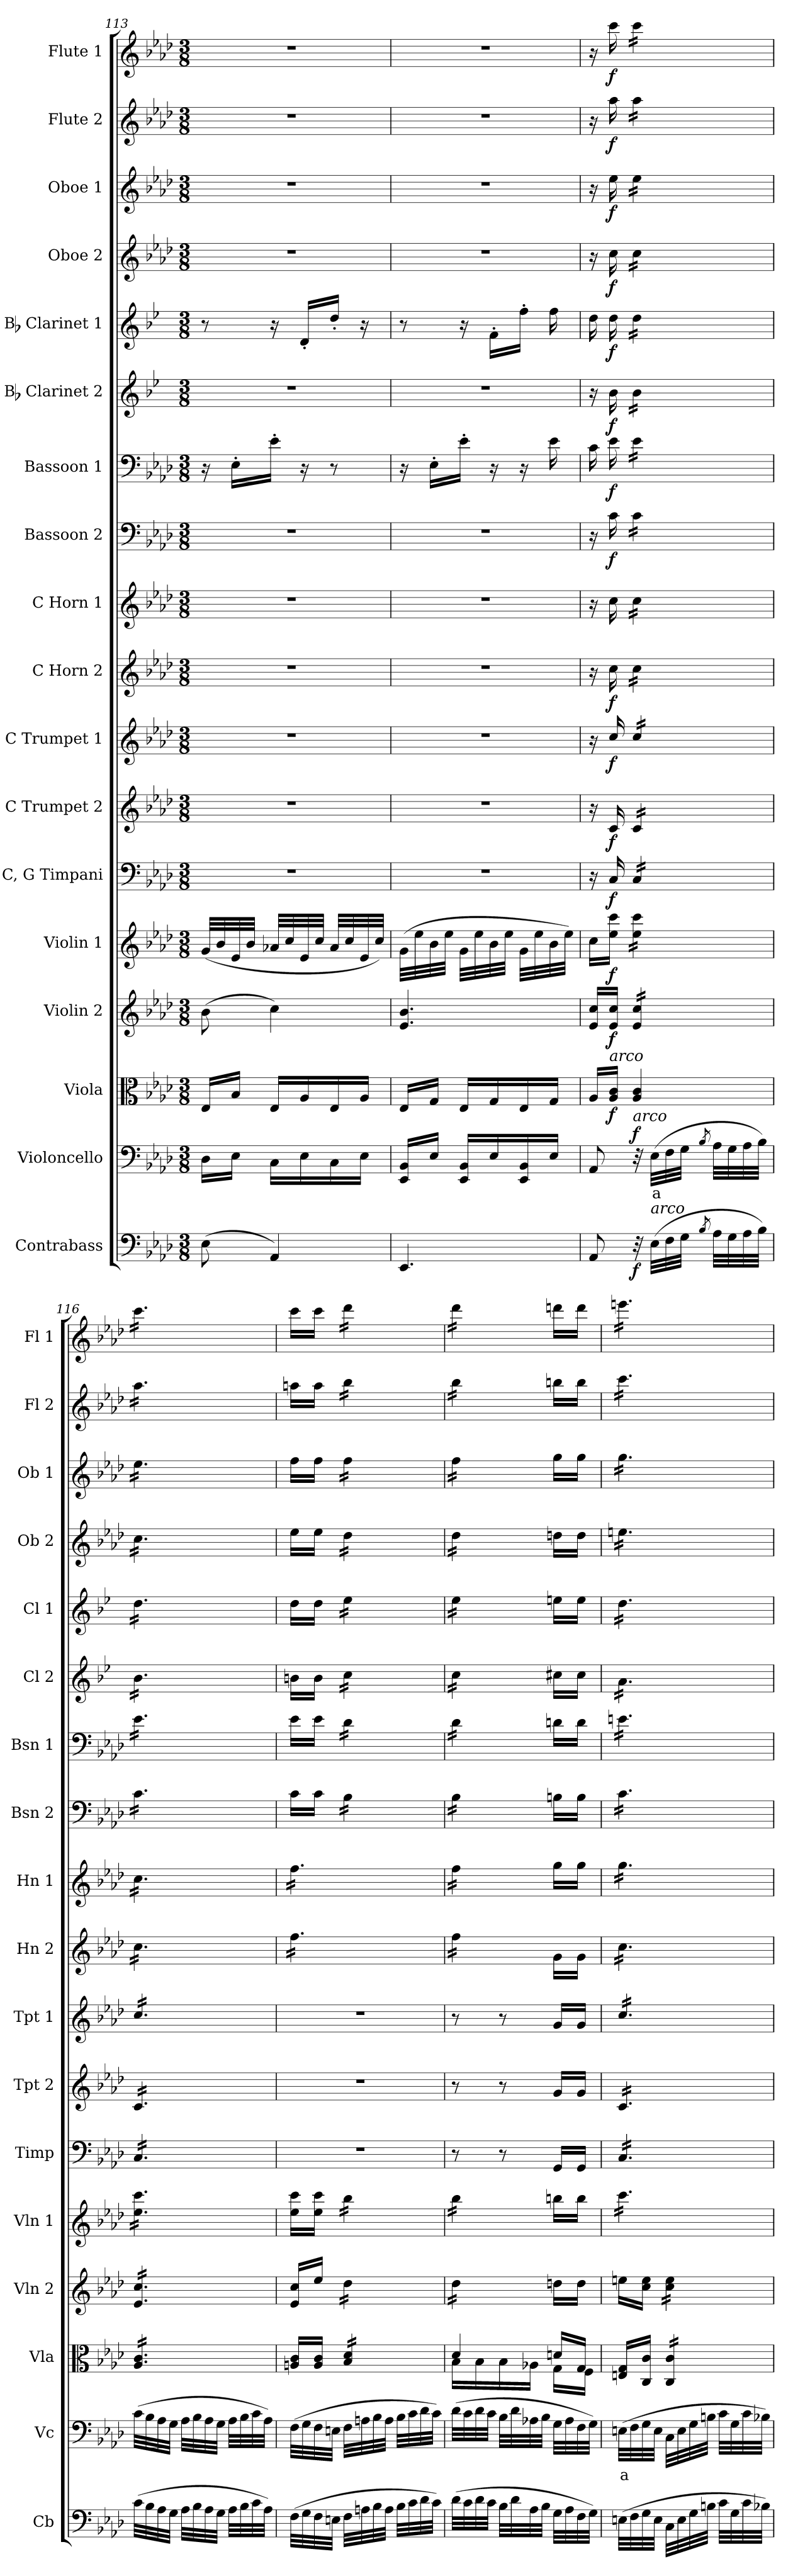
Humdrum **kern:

**kern	**dynam	**kern	**text	**dynam	**kern	**dynam	**kern	**dynam	**kern	**dynam	**kern	**dynam	**kern	**dynam	**kern	**dynam	**kern	**dynam	**kern	**kern	**dynam	**kern	**dynam	**kern	**dynam	**kern	**dynam	**kern	**dynam	**kern	**dynam	**kern	**dynam	**kern	**dynam
*part18	*part18	*part17	*part17	*part17	*part16	*part16	*part15	*part15	*part14	*part14	*part13	*part13	*part12	*part12	*part11	*part11	*part10	*part10	*part9	*part8	*part8	*part7	*part7	*part6	*part6	*part5	*part5	*part4	*part4	*part3	*part3	*part2	*part2	*part1	*part1
*staff18	*staff18	*staff17	*staff17	*staff17	*staff16	*staff16	*staff15	*staff15	*staff14	*staff14	*staff13	*staff13	*staff12	*staff12	*staff11	*staff11	*staff10	*staff10	*staff9	*staff8	*staff8	*staff7	*staff7	*staff6	*staff6	*staff5	*staff5	*staff4	*staff4	*staff3	*staff3	*staff2	*staff2	*staff1	*staff1
*I"Contrabass	*	*I"Violoncello	*	*	*I"Viola	*	*I"Violin 2	*	*I"Violin 1	*	*I"C, G Timpani	*	*I"C Trumpet 2	*	*I"C Trumpet 1	*	*I"C Horn 2	*	*I"C Horn 1	*I"Bassoon 2	*	*I"Bassoon 1	*	*I"Bb Clarinet 2	*	*I"Bb Clarinet 1	*	*I"Oboe 2	*	*I"Oboe 1	*	*I"Flute 2	*	*I"Flute 1	*
*I'Cb	*	*I'Vc	*	*	*I'Vla	*	*I'Vln 2	*	*I'Vln 1	*	*I'Timp	*	*I'Tpt 2	*	*I'Tpt 1	*	*I'Hn 2	*	*I'Hn 1	*I'Bsn 2	*	*I'Bsn 1	*	*I'Cl 2	*	*I'Cl 1	*	*I'Ob 2	*	*I'Ob 1	*	*I'Fl 2	*	*I'Fl 1	*
*clefF4	*	*clefF4	*	*	*clefC3	*	*clefG2	*	*clefG2	*	*clefF4	*	*clefG2	*	*clefG2	*	*clefG2	*	*clefG2	*clefF4	*	*clefF4	*	*clefG2	*	*clefG2	*	*clefG2	*	*clefG2	*	*clefG2	*	*clefG2	*
*ITrd7c12	*	*	*	*	*	*	*	*	*	*	*	*	*	*	*	*	*ITrd7c12	*	*ITrd7c12	*	*	*	*	*ITrd1c2	*	*ITrd1c2	*	*	*	*	*	*	*	*	*
*k[b-e-a-d-]	*	*k[b-e-a-d-]	*	*	*k[b-e-a-d-]	*	*k[b-e-a-d-]	*	*k[b-e-a-d-]	*	*k[b-e-a-d-]	*	*k[b-e-a-d-]	*	*k[b-e-a-d-]	*	*k[b-e-a-d-]	*	*k[b-e-a-d-]	*k[b-e-a-d-]	*	*k[b-e-a-d-]	*	*k[b-e-a-d-]	*	*k[b-e-a-d-]	*	*k[b-e-a-d-]	*	*k[b-e-a-d-]	*	*k[b-e-a-d-]	*	*k[b-e-a-d-]	*
*M3/8	*	*M3/8	*	*	*M3/8	*	*M3/8	*	*M3/8	*	*M3/8	*	*M3/8	*	*M3/8	*	*M3/8	*	*M3/8	*M3/8	*	*M3/8	*	*M3/8	*	*M3/8	*	*M3/8	*	*M3/8	*	*M3/8	*	*M3/8	*
=113	=113	=113	=113	=113	=113	=113	=113	=113	=113	=113	=113	=113	=113	=113	=113	=113	=113	=113	=113	=113	=113	=113	=113	=113	=113	=113	=113	=113	=113	=113	=113	=113	=113	=113	=113
(8EE-\	.	16D-\LL	.	.	16E-/LL	.	(8b-\	.	(32g/LLL	.	4.r	.	4.r	.	4.r	.	4.r	.	4.r	4.r	.	16r	.	4.r	.	8r	.	4.r	.	4.r	.	4.r	.	4.r	.
.	.	.	.	.	.	.	.	.	32b-/	.	.	.	.	.	.	.	.	.	.	.	.	.	.	.	.	.	.	.	.	.	.	.	.	.	.
.	.	16E-\JJ	.	.	16B-/JJ	.	.	.	32e-/	.	.	.	.	.	.	.	.	.	.	.	.	16E-'\LL	.	.	.	.	.	.	.	.	.	.	.	.	.
.	.	.	.	.	.	.	.	.	32b-/JJJ	.	.	.	.	.	.	.	.	.	.	.	.	.	.	.	.	.	.	.	.	.	.	.	.	.	.
4AAA-/)	.	16C\LL	.	.	16E-/LL	.	4cc\)	.	32a-X/LLL	.	.	.	.	.	.	.	.	.	.	.	.	16e-'\JJ	.	.	.	16r	.	.	.	.	.	.	.	.	.
.	.	.	.	.	.	.	.	.	32cc/	.	.	.	.	.	.	.	.	.	.	.	.	.	.	.	.	.	.	.	.	.	.	.	.	.	.
.	.	16E-\	.	.	16A-/	.	.	.	32e-/	.	.	.	.	.	.	.	.	.	.	.	.	16r	.	.	.	16c'/LL	.	.	.	.	.	.	.	.	.
.	.	.	.	.	.	.	.	.	32cc/JJJ	.	.	.	.	.	.	.	.	.	.	.	.	.	.	.	.	.	.	.	.	.	.	.	.	.	.
.	.	16C\	.	.	16E-/	.	.	.	32a-/LLL	.	.	.	.	.	.	.	.	.	.	.	.	8r	.	.	.	16cc'/JJ	.	.	.	.	.	.	.	.	.
.	.	.	.	.	.	.	.	.	32cc/	.	.	.	.	.	.	.	.	.	.	.	.	.	.	.	.	.	.	.	.	.	.	.	.	.	.
.	.	16E-\JJ	.	.	16A-/JJ	.	.	.	32e-/	.	.	.	.	.	.	.	.	.	.	.	.	.	.	.	.	16r	.	.	.	.	.	.	.	.	.
.	.	.	.	.	.	.	.	.	32cc/JJJ)	.	.	.	.	.	.	.	.	.	.	.	.	.	.	.	.	.	.	.	.	.	.	.	.	.	.
=114	=114	=114	=114	=114	=114	=114	=114	=114	=114	=114	=114	=114	=114	=114	=114	=114	=114	=114	=114	=114	=114	=114	=114	=114	=114	=114	=114	=114	=114	=114	=114	=114	=114	=114	=114
4.EEE-/	.	16EE-/ 16BB-/LL	.	.	16E-/LL	.	4.e-/ 4.b-/	.	(32g\LLL	.	4.r	.	4.r	.	4.r	.	4.r	.	4.r	4.r	.	16r	.	4.r	.	8r	.	4.r	.	4.r	.	4.r	.	4.r	.
.	.	.	.	.	.	.	.	.	32ee-\	.	.	.	.	.	.	.	.	.	.	.	.	.	.	.	.	.	.	.	.	.	.	.	.	.	.
.	.	16E-/JJ	.	.	16G/JJ	.	.	.	32b-\	.	.	.	.	.	.	.	.	.	.	.	.	16E-'\LL	.	.	.	.	.	.	.	.	.	.	.	.	.
.	.	.	.	.	.	.	.	.	32ee-\JJJ	.	.	.	.	.	.	.	.	.	.	.	.	.	.	.	.	.	.	.	.	.	.	.	.	.	.
.	.	16EE-/ 16BB-/LL	.	.	16E-/LL	.	.	.	32g\LLL	.	.	.	.	.	.	.	.	.	.	.	.	16e-'\JJ	.	.	.	16r	.	.	.	.	.	.	.	.	.
.	.	.	.	.	.	.	.	.	32ee-\	.	.	.	.	.	.	.	.	.	.	.	.	.	.	.	.	.	.	.	.	.	.	.	.	.	.
.	.	16E-/	.	.	16G/	.	.	.	32b-\	.	.	.	.	.	.	.	.	.	.	.	.	16r	.	.	.	16e-'\LL	.	.	.	.	.	.	.	.	.
.	.	.	.	.	.	.	.	.	32ee-\JJJ	.	.	.	.	.	.	.	.	.	.	.	.	.	.	.	.	.	.	.	.	.	.	.	.	.	.
.	.	16EE-/ 16BB-/	.	.	16E-/	.	.	.	32g\LLL	.	.	.	.	.	.	.	.	.	.	.	.	16r	.	.	.	16ee-'\JJ	.	.	.	.	.	.	.	.	.
.	.	.	.	.	.	.	.	.	32ee-\	.	.	.	.	.	.	.	.	.	.	.	.	.	.	.	.	.	.	.	.	.	.	.	.	.	.
.	.	16E-/JJ	.	.	16G/JJ	.	.	.	32b-\	.	.	.	.	.	.	.	.	.	.	.	.	16e-\	.	.	.	16ee-\	.	.	.	.	.	.	.	.	.
.	.	.	.	.	.	.	.	.	32ee-\JJJ)	.	.	.	.	.	.	.	.	.	.	.	.	.	.	.	.	.	.	.	.	.	.	.	.	.	.
=115	=115	=115	=115	=115	=115	=115	=115	=115	=115	=115	=115	=115	=115	=115	=115	=115	=115	=115	=115	=115	=115	=115	=115	=115	=115	=115	=115	=115	=115	=115	=115	=115	=115	=115	=115
8AAA-/	.	8AA-/	.	.	16A-/LL	.	16e-/ 16cc/LL	.	16cc\LL	.	16r	.	16r	.	16r	.	16r	.	16r	16r	.	16c\	.	16r	.	16cc\	.	16r	.	16r	.	16r	.	16r	.
!	!	!	!	!	!LO:TX:a:i:t=arco	!	!	!	!	!	!	!	!	!	!	!	!	!	!	!	!	!	!	!	!	!	!	!	!	!	!	!	!	!	!
!	!	!	!	!	!	!LO:DY:b	!	!LO:DY:b	!	!LO:DY:b	!	!LO:DY:b	!	!LO:DY:b	!	!LO:DY:b	!	!LO:DY:b	!	!	!LO:DY:b	!	!LO:DY:b	!	!LO:DY:b	!	!LO:DY:b	!	!LO:DY:b	!	!LO:DY:b	!	!LO:DY:b	!	!LO:DY:b
.	.	.	.	.	16A-/ 16c/JJ	f	16e-/ 16cc/JJ	f	16ee-\ 16ccc\JJ	f	16C/	f	16c/	f	16cc/	f	16c\	f	16c\	16c\	f	16e-\	f	16a-\	f	16cc\	f	16cc\	f	16ee-\	f	16aa-\	f	16ccc\	f
!	!	!LO:TX:a:i:t=arco	!	!	!	!	!	!	!	!	!	!	!	!	!	!	!	!	!	!	!	!	!	!	!	!	!	!	!	!	!	!	!	!	!
!	!LO:DY:b	!	!	!LO:DY:b	!	!	!	!	!	!	!	!	!	!	!	!	!	!	!	!	!	!	!	!	!	!	!	!	!	!	!	!	!	!	!
*	*	*	*	*	*	*	*tremolo	*	*	*	*	*	*	*	*	*	*	*	*	*	*	*	*	*	*	*	*	*	*	*	*	*	*	*	*
*	*	*	*	*	*	*	*	*	*tremolo	*	*	*	*	*	*	*	*	*	*	*	*	*	*	*	*	*	*	*	*	*	*	*	*	*	*
*	*	*	*	*	*	*	*	*	*	*	*tremolo	*	*	*	*	*	*	*	*	*	*	*	*	*	*	*	*	*	*	*	*	*	*	*	*
*	*	*	*	*	*	*	*	*	*	*	*	*	*tremolo	*	*	*	*	*	*	*	*	*	*	*	*	*	*	*	*	*	*	*	*	*	*
*	*	*	*	*	*	*	*	*	*	*	*	*	*	*	*tremolo	*	*	*	*	*	*	*	*	*	*	*	*	*	*	*	*	*	*	*	*
*	*	*	*	*	*	*	*	*	*	*	*	*	*	*	*	*	*tremolo	*	*	*	*	*	*	*	*	*	*	*	*	*	*	*	*	*	*
*	*	*	*	*	*	*	*	*	*	*	*	*	*	*	*	*	*	*	*tremolo	*	*	*	*	*	*	*	*	*	*	*	*	*	*	*	*
*	*	*	*	*	*	*	*	*	*	*	*	*	*	*	*	*	*	*	*	*tremolo	*	*	*	*	*	*	*	*	*	*	*	*	*	*	*
*	*	*	*	*	*	*	*	*	*	*	*	*	*	*	*	*	*	*	*	*	*	*tremolo	*	*	*	*	*	*	*	*	*	*	*	*	*
*	*	*	*	*	*	*	*	*	*	*	*	*	*	*	*	*	*	*	*	*	*	*	*	*tremolo	*	*	*	*	*	*	*	*	*	*	*
*	*	*	*	*	*	*	*	*	*	*	*	*	*	*	*	*	*	*	*	*	*	*	*	*	*	*tremolo	*	*	*	*	*	*	*	*	*
*	*	*	*	*	*	*	*	*	*	*	*	*	*	*	*	*	*	*	*	*	*	*	*	*	*	*	*	*tremolo	*	*	*	*	*	*	*
*	*	*	*	*	*	*	*	*	*	*	*	*	*	*	*	*	*	*	*	*	*	*	*	*	*	*	*	*	*	*tremolo	*	*	*	*	*
*	*	*	*	*	*	*	*	*	*	*	*	*	*	*	*	*	*	*	*	*	*	*	*	*	*	*	*	*	*	*	*	*tremolo	*	*	*
*	*	*	*	*	*	*	*	*	*	*	*	*	*	*	*	*	*	*	*	*	*	*	*	*	*	*	*	*	*	*	*	*	*	*tremolo	*
32r	f	32r	.	f	4A-/ 4c/	.	16e-/ 16cc/LL	.	16ee-\ 16ccc\LL	.	16C/LL	.	16c/LL	.	16cc/LL	.	16c\LL	.	16c\LL	16c\LL	.	16e-\LL	.	16a-\LL	.	16cc\LL	.	16cc\LL	.	16ee-\LL	.	16aa-\LL	.	16ccc\LL	.
!LO:TX:a:i:t=arco	!	!	!	!	!	!	!	!	!	!	!	!	!	!	!	!	!	!	!	!	!	!	!	!	!	!	!	!	!	!	!	!	!	!	!
!	!	!	!LO:LY:b:color=#FF0000	!	!	!	!	!	!	!	!	!	!	!	!	!	!	!	!	!	!	!	!	!	!	!	!	!	!	!	!	!	!	!	!
(32EE-\LLL	.	(32E-\LLL	a	.	.	.	.	.	.	.	.	.	.	.	.	.	.	.	.	.	.	.	.	.	.	.	.	.	.	.	.	.	.	.	.
32FF\	.	32F\	.	.	.	.	16e-/ 16cc/	.	16ee-\ 16ccc\	.	16C/	.	16c/	.	16cc/	.	16c\	.	16c\	16c\	.	16e-\	.	16a-\	.	16cc\	.	16cc\	.	16ee-\	.	16aa-\	.	16ccc\	.
32GG\JJJ	.	32G\JJJ	.	.	.	.	.	.	.	.	.	.	.	.	.	.	.	.	.	.	.	.	.	.	.	.	.	.	.	.	.	.	.	.	.
8qBB-/	.	8qB-/	.	.	.	.	.	.	.	.	.	.	.	.	.	.	.	.	.	.	.	.	.	.	.	.	.	.	.	.	.	.	.	.	.
32AA-\LLL	.	32A-\LLL	.	.	.	.	16e-/ 16cc/	.	16ee-\ 16ccc\	.	16C/	.	16c/	.	16cc/	.	16c\	.	16c\	16c\	.	16e-\	.	16a-\	.	16cc\	.	16cc\	.	16ee-\	.	16aa-\	.	16ccc\	.
32GG\	.	32G\	.	.	.	.	.	.	.	.	.	.	.	.	.	.	.	.	.	.	.	.	.	.	.	.	.	.	.	.	.	.	.	.	.
32AA-\	.	32A-\	.	.	.	.	16e-/ 16cc/JJ	.	16ee-\ 16ccc\JJ	.	16C/JJ	.	16c/JJ	.	16cc/JJ	.	16c\JJ	.	16c\JJ	16c\JJ	.	16e-\JJ	.	16a-\JJ	.	16cc\JJ	.	16cc\JJ	.	16ee-\JJ	.	16aa-\JJ	.	16ccc\JJ	.
32BB-\JJJ)	.	32B-\JJJ)	.	.	.	.	.	.	.	.	.	.	.	.	.	.	.	.	.	.	.	.	.	.	.	.	.	.	.	.	.	.	.	.	.
!!LO:PB:g=z
=116	=116	=116	=116	=116	=116	=116	=116	=116	=116	=116	=116	=116	=116	=116	=116	=116	=116	=116	=116	=116	=116	=116	=116	=116	=116	=116	=116	=116	=116	=116	=116	=116	=116	=116	=116
*	*	*	*	*	*tremolo	*	*	*	*	*	*	*	*	*	*	*	*	*	*	*	*	*	*	*	*	*	*	*	*	*	*	*	*	*	*
(32C\LLL	.	(32c\LLL	.	.	16A-/ 16c/LL	.	16e-/ 16cc/LL	.	16ee-\ 16ccc\LL	.	16C/LL	.	16c/LL	.	16cc/LL	.	16c\LL	.	16c\LL	16c\LL	.	16e-\LL	.	16a-\LL	.	16cc\LL	.	16cc\LL	.	16ee-\LL	.	16aa-\LL	.	16ccc\LL	.
32BB-\	.	32B-\	.	.	.	.	.	.	.	.	.	.	.	.	.	.	.	.	.	.	.	.	.	.	.	.	.	.	.	.	.	.	.	.	.
32AA-\	.	32A-\	.	.	16A-/ 16c/	.	16e-/ 16cc/	.	16ee-\ 16ccc\	.	16C/	.	16c/	.	16cc/	.	16c\	.	16c\	16c\	.	16e-\	.	16a-\	.	16cc\	.	16cc\	.	16ee-\	.	16aa-\	.	16ccc\	.
32GG\JJJ	.	32G\JJJ	.	.	.	.	.	.	.	.	.	.	.	.	.	.	.	.	.	.	.	.	.	.	.	.	.	.	.	.	.	.	.	.	.
32AA-\LLL	.	32A-\LLL	.	.	16A-/ 16c/	.	16e-/ 16cc/	.	16ee-\ 16ccc\	.	16C/	.	16c/	.	16cc/	.	16c\	.	16c\	16c\	.	16e-\	.	16a-\	.	16cc\	.	16cc\	.	16ee-\	.	16aa-\	.	16ccc\	.
32BB-\	.	32B-\	.	.	.	.	.	.	.	.	.	.	.	.	.	.	.	.	.	.	.	.	.	.	.	.	.	.	.	.	.	.	.	.	.
32AA-\	.	32A-\	.	.	16A-/ 16c/	.	16e-/ 16cc/	.	16ee-\ 16ccc\	.	16C/	.	16c/	.	16cc/	.	16c\	.	16c\	16c\	.	16e-\	.	16a-\	.	16cc\	.	16cc\	.	16ee-\	.	16aa-\	.	16ccc\	.
32GG\JJJ	.	32G\JJJ	.	.	.	.	.	.	.	.	.	.	.	.	.	.	.	.	.	.	.	.	.	.	.	.	.	.	.	.	.	.	.	.	.
32AA-\LLL	.	32A-\LLL	.	.	16A-/ 16c/	.	16e-/ 16cc/	.	16ee-\ 16ccc\	.	16C/	.	16c/	.	16cc/	.	16c\	.	16c\	16c\	.	16e-\	.	16a-\	.	16cc\	.	16cc\	.	16ee-\	.	16aa-\	.	16ccc\	.
32BB-\	.	32B-\	.	.	.	.	.	.	.	.	.	.	.	.	.	.	.	.	.	.	.	.	.	.	.	.	.	.	.	.	.	.	.	.	.
32C\	.	32c\	.	.	16A-/ 16c/JJ	.	16e-/ 16cc/JJ	.	16ee-\ 16ccc\JJ	.	16C/JJ	.	16c/JJ	.	16cc/JJ	.	16c\JJ	.	16c\JJ	16c\JJ	.	16e-\JJ	.	16a-\JJ	.	16cc\JJ	.	16cc\JJ	.	16ee-\JJ	.	16aa-\JJ	.	16ccc\JJ	.
*	*	*	*	*	*	*	*	*	*	*	*	*	*	*	*	*	*	*	*	*	*	*	*	*	*	*	*	*	*	*	*	*	*	*Xtremolo	*
*	*	*	*	*	*	*	*	*	*	*	*	*	*	*	*	*	*	*	*	*	*	*	*	*	*	*	*	*	*	*	*	*Xtremolo	*	*	*
*	*	*	*	*	*	*	*	*	*	*	*	*	*	*	*	*	*	*	*	*	*	*	*	*	*	*	*	*	*	*Xtremolo	*	*	*	*	*
*	*	*	*	*	*	*	*	*	*	*	*	*	*	*	*	*	*	*	*	*	*	*	*	*	*	*	*	*Xtremolo	*	*	*	*	*	*	*
*	*	*	*	*	*	*	*	*	*	*	*	*	*	*	*	*	*	*	*	*	*	*	*	*	*	*Xtremolo	*	*	*	*	*	*	*	*	*
*	*	*	*	*	*	*	*	*	*	*	*	*	*	*	*	*	*	*	*	*	*	*	*	*Xtremolo	*	*	*	*	*	*	*	*	*	*	*
*	*	*	*	*	*	*	*	*	*	*	*	*	*	*	*	*	*	*	*	*	*	*Xtremolo	*	*	*	*	*	*	*	*	*	*	*	*	*
*	*	*	*	*	*	*	*	*	*	*	*	*	*	*	*	*	*	*	*	*Xtremolo	*	*	*	*	*	*	*	*	*	*	*	*	*	*	*
*	*	*	*	*	*	*	*	*	*	*	*	*	*	*	*Xtremolo	*	*	*	*	*	*	*	*	*	*	*	*	*	*	*	*	*	*	*	*
*	*	*	*	*	*	*	*	*	*	*	*	*	*Xtremolo	*	*	*	*	*	*	*	*	*	*	*	*	*	*	*	*	*	*	*	*	*	*
*	*	*	*	*	*	*	*	*	*	*	*Xtremolo	*	*	*	*	*	*	*	*	*	*	*	*	*	*	*	*	*	*	*	*	*	*	*	*
*	*	*	*	*	*	*	*	*	*Xtremolo	*	*	*	*	*	*	*	*	*	*	*	*	*	*	*	*	*	*	*	*	*	*	*	*	*	*
*	*	*	*	*	*	*	*Xtremolo	*	*	*	*	*	*	*	*	*	*	*	*	*	*	*	*	*	*	*	*	*	*	*	*	*	*	*	*
*	*	*	*	*	*Xtremolo	*	*	*	*	*	*	*	*	*	*	*	*	*	*	*	*	*	*	*	*	*	*	*	*	*	*	*	*	*	*
32AA-\JJJ)	.	32A-\JJJ)	.	.	.	.	.	.	.	.	.	.	.	.	.	.	.	.	.	.	.	.	.	.	.	.	.	.	.	.	.	.	.	.	.
=117	=117	=117	=117	=117	=117	=117	=117	=117	=117	=117	=117	=117	=117	=117	=117	=117	=117	=117	=117	=117	=117	=117	=117	=117	=117	=117	=117	=117	=117	=117	=117	=117	=117	=117	=117
(32FF\LLL	.	(32F\LLL	.	.	16An/ 16c/LL	.	16e-/ 16cc/LL	.	16ee-\ 16ccc\LL	.	4.r	.	4.r	.	4.r	.	16f\LL	.	16f\LL	16c\LL	.	16e-\LL	.	16an\LL	.	16cc\LL	.	16ee-\LL	.	16ff\LL	.	16aan\LL	.	16ccc\LL	.
32GG\	.	32G\	.	.	.	.	.	.	.	.	.	.	.	.	.	.	.	.	.	.	.	.	.	.	.	.	.	.	.	.	.	.	.	.	.
32FF\	.	32F\	.	.	16A/ 16c/JJ	.	16ee-/JJ	.	16ee-\ 16ccc\JJ	.	.	.	.	.	.	.	16f\	.	16f\	16c\JJ	.	16e-\JJ	.	16a\JJ	.	16cc\JJ	.	16ee-\JJ	.	16ff\JJ	.	16aa\JJ	.	16ccc\JJ	.
32EEn\JJJ	.	32En\JJJ	.	.	.	.	.	.	.	.	.	.	.	.	.	.	.	.	.	.	.	.	.	.	.	.	.	.	.	.	.	.	.	.	.
*	*	*	*	*	*tremolo	*	*	*	*	*	*	*	*	*	*	*	*	*	*	*	*	*	*	*	*	*	*	*	*	*	*	*	*	*	*
*	*	*	*	*	*	*	*tremolo	*	*	*	*	*	*	*	*	*	*	*	*	*	*	*	*	*	*	*	*	*	*	*	*	*	*	*	*
*	*	*	*	*	*	*	*	*	*tremolo	*	*	*	*	*	*	*	*	*	*	*	*	*	*	*	*	*	*	*	*	*	*	*	*	*	*
*	*	*	*	*	*	*	*	*	*	*	*	*	*	*	*	*	*	*	*	*tremolo	*	*	*	*	*	*	*	*	*	*	*	*	*	*	*
*	*	*	*	*	*	*	*	*	*	*	*	*	*	*	*	*	*	*	*	*	*	*tremolo	*	*	*	*	*	*	*	*	*	*	*	*	*
*	*	*	*	*	*	*	*	*	*	*	*	*	*	*	*	*	*	*	*	*	*	*	*	*tremolo	*	*	*	*	*	*	*	*	*	*	*
*	*	*	*	*	*	*	*	*	*	*	*	*	*	*	*	*	*	*	*	*	*	*	*	*	*	*tremolo	*	*	*	*	*	*	*	*	*
*	*	*	*	*	*	*	*	*	*	*	*	*	*	*	*	*	*	*	*	*	*	*	*	*	*	*	*	*tremolo	*	*	*	*	*	*	*
*	*	*	*	*	*	*	*	*	*	*	*	*	*	*	*	*	*	*	*	*	*	*	*	*	*	*	*	*	*	*tremolo	*	*	*	*	*
*	*	*	*	*	*	*	*	*	*	*	*	*	*	*	*	*	*	*	*	*	*	*	*	*	*	*	*	*	*	*	*	*tremolo	*	*	*
*	*	*	*	*	*	*	*	*	*	*	*	*	*	*	*	*	*	*	*	*	*	*	*	*	*	*	*	*	*	*	*	*	*	*tremolo	*
32FF\LLL	.	32F\LLL	.	.	16B-/ 16d-/LL	.	16dd-\LL	.	16bb-\LL	.	.	.	.	.	.	.	16f\	.	16f\	16B-\LL	.	16d-\LL	.	16b-\LL	.	16dd-\LL	.	16dd-\LL	.	16ff\LL	.	16bb-\LL	.	16ddd-\LL	.
32AAn\	.	32An\	.	.	.	.	.	.	.	.	.	.	.	.	.	.	.	.	.	.	.	.	.	.	.	.	.	.	.	.	.	.	.	.	.
32BB-\	.	32B-\	.	.	16B-/ 16d-/	.	16dd-\	.	16bb-\	.	.	.	.	.	.	.	16f\	.	16f\	16B-\	.	16d-\	.	16b-\	.	16dd-\	.	16dd-\	.	16ff\	.	16bb-\	.	16ddd-\	.
32AA\JJJ	.	32A\JJJ	.	.	.	.	.	.	.	.	.	.	.	.	.	.	.	.	.	.	.	.	.	.	.	.	.	.	.	.	.	.	.	.	.
32BB-\LLL	.	32B-\LLL	.	.	16B-/ 16d-/	.	16dd-\	.	16bb-\	.	.	.	.	.	.	.	16f\	.	16f\	16B-\	.	16d-\	.	16b-\	.	16dd-\	.	16dd-\	.	16ff\	.	16bb-\	.	16ddd-\	.
32C\	.	32c\	.	.	.	.	.	.	.	.	.	.	.	.	.	.	.	.	.	.	.	.	.	.	.	.	.	.	.	.	.	.	.	.	.
32D-\	.	32d-\	.	.	16B-/ 16d-/JJ	.	16dd-\JJ	.	16bb-\JJ	.	.	.	.	.	.	.	16f\JJ	.	16f\JJ	16B-\JJ	.	16d-\JJ	.	16b-\JJ	.	16dd-\JJ	.	16dd-\JJ	.	16ff\JJ	.	16bb-\JJ	.	16ddd-\JJ	.
*	*	*	*	*	*Xtremolo	*	*	*	*	*	*	*	*	*	*	*	*	*	*	*	*	*	*	*	*	*	*	*	*	*	*	*	*	*	*
32C\JJJ)	.	32c\JJJ)	.	.	.	.	.	.	.	.	.	.	.	.	.	.	.	.	.	.	.	.	.	.	.	.	.	.	.	.	.	.	.	.	.
=118	=118	=118	=118	=118	=118	=118	=118	=118	=118	=118	=118	=118	=118	=118	=118	=118	=118	=118	=118	=118	=118	=118	=118	=118	=118	=118	=118	=118	=118	=118	=118	=118	=118	=118	=118
*	*	*	*	*	*^	*	*	*	*	*	*	*	*	*	*	*	*	*	*	*	*	*	*	*	*	*	*	*	*	*	*	*	*	*	*
(32D-\LLL	.	(32d-\LLL	.	.	4d-/	16B-\LL	.	16dd-\LL	.	16bb-\LL	.	8r	.	8r	.	8r	.	16f\LL	.	16f\LL	16B-\LL	.	16d-\LL	.	16b-\LL	.	16dd-\LL	.	16dd-\LL	.	16ff\LL	.	16bb-\LL	.	16ddd-\LL	.
32C\	.	32c\	.	.	.	.	.	.	.	.	.	.	.	.	.	.	.	.	.	.	.	.	.	.	.	.	.	.	.	.	.	.	.	.	.	.
32D-\	.	32d-\	.	.	.	16B-\	.	16dd-\	.	16bb-\	.	.	.	.	.	.	.	16f\	.	16f\	16B-\	.	16d-\	.	16b-\	.	16dd-\	.	16dd-\	.	16ff\	.	16bb-\	.	16ddd-\	.
32C\JJJ	.	32c\JJJ	.	.	.	.	.	.	.	.	.	.	.	.	.	.	.	.	.	.	.	.	.	.	.	.	.	.	.	.	.	.	.	.	.	.
32BB-\LLL	.	32B-\LLL	.	.	.	16B-\	.	16dd-\	.	16bb-\	.	8r	.	8r	.	8r	.	16f\	.	16f\	16B-\	.	16d-\	.	16b-\	.	16dd-\	.	16dd-\	.	16ff\	.	16bb-\	.	16ddd-\	.
32D-\	.	32d-\	.	.	.	.	.	.	.	.	.	.	.	.	.	.	.	.	.	.	.	.	.	.	.	.	.	.	.	.	.	.	.	.	.	.
32AA-\	.	32A-X\	.	.	.	16A-X\JJ	.	16dd-\JJ	.	16bb-\JJ	.	.	.	.	.	.	.	16f\JJ	.	16f\JJ	16B-\JJ	.	16d-\JJ	.	16b-\JJ	.	16dd-\JJ	.	16dd-\JJ	.	16ff\JJ	.	16bb-\JJ	.	16ddd-\JJ	.
*	*	*	*	*	*	*	*	*	*	*	*	*	*	*	*	*	*	*	*	*	*	*	*	*	*	*	*	*	*	*	*	*	*	*	*Xtremolo	*
*	*	*	*	*	*	*	*	*	*	*	*	*	*	*	*	*	*	*	*	*	*	*	*	*	*	*	*	*	*	*	*	*	*Xtremolo	*	*	*
*	*	*	*	*	*	*	*	*	*	*	*	*	*	*	*	*	*	*	*	*	*	*	*	*	*	*	*	*	*	*	*Xtremolo	*	*	*	*	*
*	*	*	*	*	*	*	*	*	*	*	*	*	*	*	*	*	*	*	*	*	*	*	*	*	*	*	*	*	*Xtremolo	*	*	*	*	*	*	*
*	*	*	*	*	*	*	*	*	*	*	*	*	*	*	*	*	*	*	*	*	*	*	*	*	*	*	*Xtremolo	*	*	*	*	*	*	*	*	*
*	*	*	*	*	*	*	*	*	*	*	*	*	*	*	*	*	*	*	*	*	*	*	*	*	*Xtremolo	*	*	*	*	*	*	*	*	*	*	*
*	*	*	*	*	*	*	*	*	*	*	*	*	*	*	*	*	*	*	*	*	*	*	*Xtremolo	*	*	*	*	*	*	*	*	*	*	*	*	*
*	*	*	*	*	*	*	*	*	*	*	*	*	*	*	*	*	*	*	*	*	*Xtremolo	*	*	*	*	*	*	*	*	*	*	*	*	*	*	*
*	*	*	*	*	*	*	*	*	*	*	*	*	*	*	*	*	*	*	*	*Xtremolo	*	*	*	*	*	*	*	*	*	*	*	*	*	*	*	*
*	*	*	*	*	*	*	*	*	*	*	*	*	*	*	*	*	*	*Xtremolo	*	*	*	*	*	*	*	*	*	*	*	*	*	*	*	*	*	*
*	*	*	*	*	*	*	*	*	*	*Xtremolo	*	*	*	*	*	*	*	*	*	*	*	*	*	*	*	*	*	*	*	*	*	*	*	*	*	*
*	*	*	*	*	*	*	*	*Xtremolo	*	*	*	*	*	*	*	*	*	*	*	*	*	*	*	*	*	*	*	*	*	*	*	*	*	*	*	*
32BB-\JJJ	.	32B-\JJJ	.	.	.	.	.	.	.	.	.	.	.	.	.	.	.	.	.	.	.	.	.	.	.	.	.	.	.	.	.	.	.	.	.	.
32GG\LLL	.	32G\LLL	.	.	16dn/LL	16G\LL	.	16ddn\LL	.	16bbn\LL	.	16GG/LL	.	16g/LL	.	16g/LL	.	16G\LL	.	16g\LL	16Bn\LL	.	16dn\LL	.	16bn\LL	.	16ddn\LL	.	16ddn\LL	.	16gg\LL	.	16bbn\LL	.	16dddn\LL	.
32AA-\	.	32A-\	.	.	.	.	.	.	.	.	.	.	.	.	.	.	.	.	.	.	.	.	.	.	.	.	.	.	.	.	.	.	.	.	.	.
32FF\	.	32F\	.	.	16G/JJ	16F\JJ	.	16dd\JJ	.	16bb\JJ	.	16GG/JJ	.	16g/JJ	.	16g/JJ	.	16G\JJ	.	16g\JJ	16B\JJ	.	16d\JJ	.	16b\JJ	.	16dd\JJ	.	16dd\JJ	.	16gg\JJ	.	16bb\JJ	.	16ddd\JJ	.
32GG\JJJ)	.	32G\JJJ)	.	.	.	.	.	.	.	.	.	.	.	.	.	.	.	.	.	.	.	.	.	.	.	.	.	.	.	.	.	.	.	.	.	.
*	*	*	*	*	*v	*v	*	*	*	*	*	*	*	*	*	*	*	*	*	*	*	*	*	*	*	*	*	*	*	*	*	*	*	*	*	*
=119	=119	=119	=119	=119	=119	=119	=119	=119	=119	=119	=119	=119	=119	=119	=119	=119	=119	=119	=119	=119	=119	=119	=119	=119	=119	=119	=119	=119	=119	=119	=119	=119	=119	=119	=119
!	!	!	!LO:LY:b:color=#FF0000	!	!	!	!	!	!	!	!	!	!	!	!	!	!	!	!	!	!	!	!	!	!	!	!	!	!	!	!	!	!	!	!
*	*	*	*	*	*	*	*	*	*tremolo	*	*	*	*	*	*	*	*	*	*	*	*	*	*	*	*	*	*	*	*	*	*	*	*	*	*
*	*	*	*	*	*	*	*	*	*	*	*tremolo	*	*	*	*	*	*	*	*	*	*	*	*	*	*	*	*	*	*	*	*	*	*	*	*
*	*	*	*	*	*	*	*	*	*	*	*	*	*tremolo	*	*	*	*	*	*	*	*	*	*	*	*	*	*	*	*	*	*	*	*	*	*
*	*	*	*	*	*	*	*	*	*	*	*	*	*	*	*tremolo	*	*	*	*	*	*	*	*	*	*	*	*	*	*	*	*	*	*	*	*
*	*	*	*	*	*	*	*	*	*	*	*	*	*	*	*	*	*tremolo	*	*	*	*	*	*	*	*	*	*	*	*	*	*	*	*	*	*
*	*	*	*	*	*	*	*	*	*	*	*	*	*	*	*	*	*	*	*tremolo	*	*	*	*	*	*	*	*	*	*	*	*	*	*	*	*
*	*	*	*	*	*	*	*	*	*	*	*	*	*	*	*	*	*	*	*	*tremolo	*	*	*	*	*	*	*	*	*	*	*	*	*	*	*
*	*	*	*	*	*	*	*	*	*	*	*	*	*	*	*	*	*	*	*	*	*	*tremolo	*	*	*	*	*	*	*	*	*	*	*	*	*
*	*	*	*	*	*	*	*	*	*	*	*	*	*	*	*	*	*	*	*	*	*	*	*	*tremolo	*	*	*	*	*	*	*	*	*	*	*
*	*	*	*	*	*	*	*	*	*	*	*	*	*	*	*	*	*	*	*	*	*	*	*	*	*	*tremolo	*	*	*	*	*	*	*	*	*
*	*	*	*	*	*	*	*	*	*	*	*	*	*	*	*	*	*	*	*	*	*	*	*	*	*	*	*	*tremolo	*	*	*	*	*	*	*
*	*	*	*	*	*	*	*	*	*	*	*	*	*	*	*	*	*	*	*	*	*	*	*	*	*	*	*	*	*	*tremolo	*	*	*	*	*
*	*	*	*	*	*	*	*	*	*	*	*	*	*	*	*	*	*	*	*	*	*	*	*	*	*	*	*	*	*	*	*	*tremolo	*	*	*
*	*	*	*	*	*	*	*	*	*	*	*	*	*	*	*	*	*	*	*	*	*	*	*	*	*	*	*	*	*	*	*	*	*	*tremolo	*
(32EEn\LLL	.	(32En\LLL	a	.	16En/ 16G/LL	.	16een\LL	.	16ccc\LL	.	16C/LL	.	16c/LL	.	16cc/LL	.	16c\LL	.	16g\LL	16c\LL	.	16en\LL	.	16g\LL	.	16cc\LL	.	16een\LL	.	16gg\LL	.	16ccc\LL	.	16eeen\LL	.
32FF\	.	32F\	.	.	.	.	.	.	.	.	.	.	.	.	.	.	.	.	.	.	.	.	.	.	.	.	.	.	.	.	.	.	.	.	.
32GG\	.	32G\	.	.	16C/ 16c/JJ	.	16cc\ 16ee\JJ	.	16ccc\	.	16C/	.	16c/	.	16cc/	.	16c\	.	16g\	16c\	.	16en\	.	16g\	.	16cc\	.	16een\	.	16gg\	.	16ccc\	.	16eeen\	.
32EE\JJJ	.	32E\JJJ	.	.	.	.	.	.	.	.	.	.	.	.	.	.	.	.	.	.	.	.	.	.	.	.	.	.	.	.	.	.	.	.	.
*	*	*	*	*	*tremolo	*	*	*	*	*	*	*	*	*	*	*	*	*	*	*	*	*	*	*	*	*	*	*	*	*	*	*	*	*	*
*	*	*	*	*	*	*	*tremolo	*	*	*	*	*	*	*	*	*	*	*	*	*	*	*	*	*	*	*	*	*	*	*	*	*	*	*	*
32CC\LLL	.	32C\LLL	.	.	16C/ 16c/LL	.	16cc\ 16ee\LL	.	16ccc\	.	16C/	.	16c/	.	16cc/	.	16c\	.	16g\	16c\	.	16en\	.	16g\	.	16cc\	.	16een\	.	16gg\	.	16ccc\	.	16eeen\	.
32EE\	.	32E\	.	.	.	.	.	.	.	.	.	.	.	.	.	.	.	.	.	.	.	.	.	.	.	.	.	.	.	.	.	.	.	.	.
32GG\	.	32G\	.	.	16C/ 16c/	.	16cc\ 16ee\	.	16ccc\	.	16C/	.	16c/	.	16cc/	.	16c\	.	16g\	16c\	.	16en\	.	16g\	.	16cc\	.	16een\	.	16gg\	.	16ccc\	.	16eeen\	.
32BBn\JJJ	.	32Bn\JJJ	.	.	.	.	.	.	.	.	.	.	.	.	.	.	.	.	.	.	.	.	.	.	.	.	.	.	.	.	.	.	.	.	.
32C\LLL	.	32c\LLL	.	.	16C/ 16c/	.	16cc\ 16ee\	.	16ccc\	.	16C/	.	16c/	.	16cc/	.	16c\	.	16g\	16c\	.	16en\	.	16g\	.	16cc\	.	16een\	.	16gg\	.	16ccc\	.	16eeen\	.
32GG\	.	32G\	.	.	.	.	.	.	.	.	.	.	.	.	.	.	.	.	.	.	.	.	.	.	.	.	.	.	.	.	.	.	.	.	.
32C\	.	32c\	.	.	16C/ 16c/JJ	.	16cc\ 16ee\JJ	.	16ccc\JJ	.	16C/JJ	.	16c/JJ	.	16cc/JJ	.	16c\JJ	.	16g\JJ	16c\JJ	.	16en\JJ	.	16g\JJ	.	16cc\JJ	.	16een\JJ	.	16gg\JJ	.	16ccc\JJ	.	16eeen\JJ	.
*	*	*	*	*	*	*	*	*	*	*	*	*	*	*	*	*	*	*	*	*	*	*	*	*	*	*	*	*	*	*	*	*	*	*Xtremolo	*
*	*	*	*	*	*	*	*	*	*	*	*	*	*	*	*	*	*	*	*	*	*	*	*	*	*	*	*	*	*	*	*	*Xtremolo	*	*	*
*	*	*	*	*	*	*	*	*	*	*	*	*	*	*	*	*	*	*	*	*	*	*	*	*	*	*	*	*	*	*Xtremolo	*	*	*	*	*
*	*	*	*	*	*	*	*	*	*	*	*	*	*	*	*	*	*	*	*	*	*	*	*	*	*	*	*	*Xtremolo	*	*	*	*	*	*	*
*	*	*	*	*	*	*	*	*	*	*	*	*	*	*	*	*	*	*	*	*	*	*	*	*	*	*Xtremolo	*	*	*	*	*	*	*	*	*
*	*	*	*	*	*	*	*	*	*	*	*	*	*	*	*	*	*	*	*	*	*	*	*	*Xtremolo	*	*	*	*	*	*	*	*	*	*	*
*	*	*	*	*	*	*	*	*	*	*	*	*	*	*	*	*	*	*	*	*	*	*Xtremolo	*	*	*	*	*	*	*	*	*	*	*	*	*
*	*	*	*	*	*	*	*	*	*	*	*	*	*	*	*	*	*	*	*	*Xtremolo	*	*	*	*	*	*	*	*	*	*	*	*	*	*	*
*	*	*	*	*	*	*	*	*	*	*	*	*	*	*	*	*	*	*	*Xtremolo	*	*	*	*	*	*	*	*	*	*	*	*	*	*	*	*
*	*	*	*	*	*	*	*	*	*	*	*	*	*	*	*	*	*Xtremolo	*	*	*	*	*	*	*	*	*	*	*	*	*	*	*	*	*	*
*	*	*	*	*	*	*	*	*	*	*	*	*	*	*	*Xtremolo	*	*	*	*	*	*	*	*	*	*	*	*	*	*	*	*	*	*	*	*
*	*	*	*	*	*	*	*	*	*	*	*	*	*Xtremolo	*	*	*	*	*	*	*	*	*	*	*	*	*	*	*	*	*	*	*	*	*	*
*	*	*	*	*	*	*	*	*	*	*	*Xtremolo	*	*	*	*	*	*	*	*	*	*	*	*	*	*	*	*	*	*	*	*	*	*	*	*
*	*	*	*	*	*	*	*	*	*Xtremolo	*	*	*	*	*	*	*	*	*	*	*	*	*	*	*	*	*	*	*	*	*	*	*	*	*	*
*	*	*	*	*	*	*	*Xtremolo	*	*	*	*	*	*	*	*	*	*	*	*	*	*	*	*	*	*	*	*	*	*	*	*	*	*	*	*
*	*	*	*	*	*Xtremolo	*	*	*	*	*	*	*	*	*	*	*	*	*	*	*	*	*	*	*	*	*	*	*	*	*	*	*	*	*	*
32BB-X\JJJ)	.	32B-X\JJJ)	.	.	.	.	.	.	.	.	.	.	.	.	.	.	.	.	.	.	.	.	.	.	.	.	.	.	.	.	.	.	.	.	.
=	=	=	=	=	=	=	=	=	=	=	=	=	=	=	=	=	=	=	=	=	=	=	=	=	=	=	=	=	=	=	=	=	=	=	=
*-	*-	*-	*-	*-	*-	*-	*-	*-	*-	*-	*-	*-	*-	*-	*-	*-	*-	*-	*-	*-	*-	*-	*-	*-	*-	*-	*-	*-	*-	*-	*-	*-	*-	*-	*-
